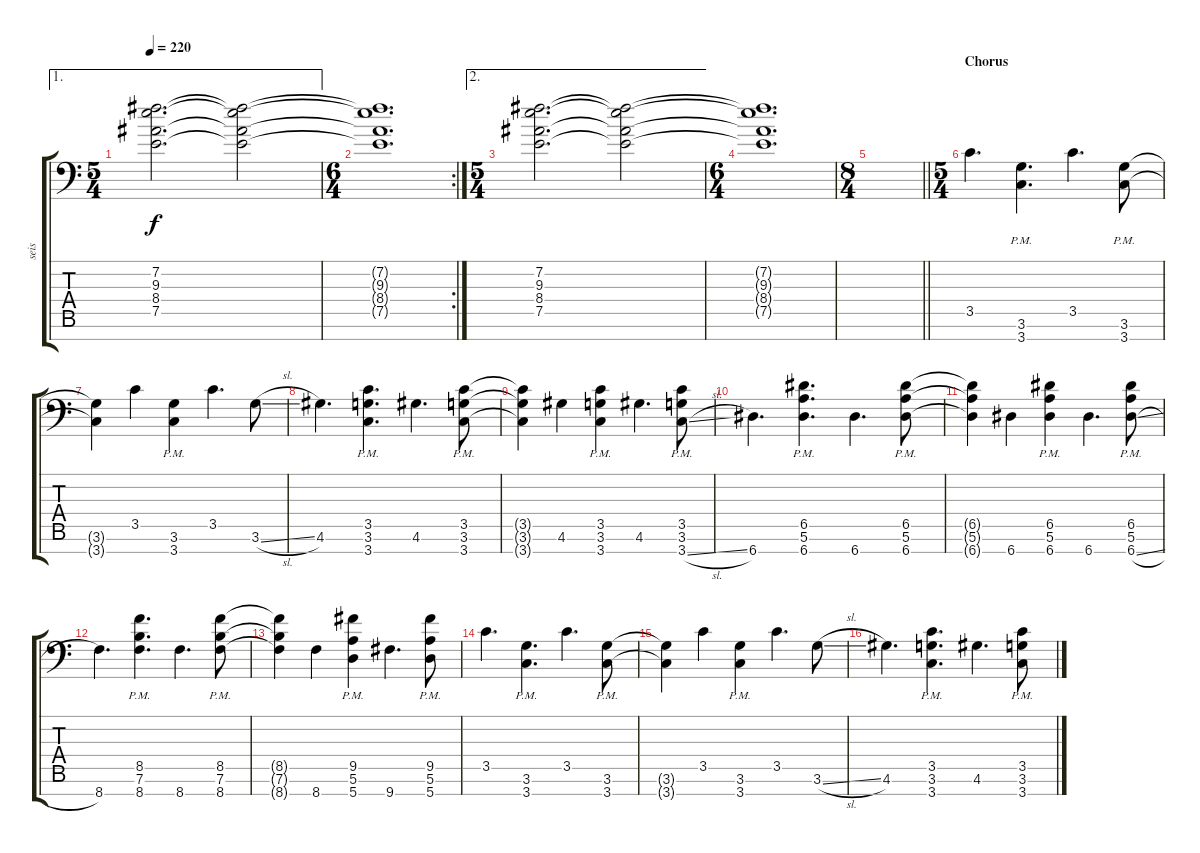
\track ("seis" "seis") {instrument distortionguitar bank 255}
\staff {score tabs}
\tuning (E4 B3 G3 D3 A2 E2 A1) {hide}
\ae 1
\ts (5 4)
\tempo 220
\clef f4
\ks c
(7.2 9.3 8.4 7.5).2{d dy f} (7.2{t} 9.3{t} 8.4{t} 7.5{t}).2 |
\rc 2
\ts (6 4)
(7.2{t} 9.3{t} 8.4{t} 7.5{t}).1{d} |
\ae 2
\ts (5 4)
(7.2 9.3 8.4 7.5).2{d} (7.2{t} 9.3{t} 8.4{t} 7.5{t}).2 |
\ts (6 4)
(7.2{t} 9.3{t} 8.4{t} 7.5{t}).1{d} |
\ts (8 4)
\barLineRight lightlight
|
\ts (5 4)
\section ("" "Chorus")
3.5.4{d} (3.6{pm} 3.7{pm}).4{d} 3.5.4{d} (3.6{pm} 3.7{pm}).8 |
(3.6{t} 3.7{t}).4 3.5.4 (3.6{pm} 3.7{pm}).4 3.5.4{d} 3.6{sl}.8 |
4.6.4{d} (3.5{pm} 3.6{pm} 3.7{pm}).4{d} 4.6.4{d} (3.5{pm} 3.6{pm} 3.7{pm}).8 |
(3.5{t} 3.6{t} 3.7{t}).4 4.6.4 (3.5{pm} 3.6{pm} 3.7{pm}).4 4.6.4{d} (3.5{pm} 3.6{pm} 3.7{sl pm}).8 |
6.7.4{d} (6.5{pm} 5.6{pm} 6.7{pm}).4{d} 6.7.4{d} (6.5{pm} 5.6{pm} 6.7{pm}).8 |
(6.5{t} 5.6{t} 6.7{t}).4 6.7.4 (6.5{pm} 5.6{pm} 6.7{pm}).4 6.7.4{d} (6.5{pm} 5.6{pm} 6.7{sl pm}).8 |
8.7.4{d} (8.5{pm} 7.6{pm} 8.7{pm}).4{d} 8.7.4{d} (8.5{pm} 7.6{pm} 8.7{pm}).8 |
(8.5{t} 7.6{t} 8.7{t}).4 8.7.4 (9.5{pm} 5.6{pm} 5.7{pm}).4 9.7.4{d} (9.5{pm} 5.6{pm} 5.7{pm}).8 |
3.5.4{d} (3.6{pm} 3.7{pm}).4{d} 3.5.4{d} (3.6{pm} 3.7{pm}).8 |
(3.6{t} 3.7{t}).4 3.5.4 (3.6{pm} 3.7{pm}).4 3.5.4{d} 3.6{sl}.8 |
4.6.4{d} (3.5{pm} 3.6{pm} 3.7{pm}).4{d} 4.6.4{d} (3.5{pm} 3.6{pm} 3.7{pm}).8
